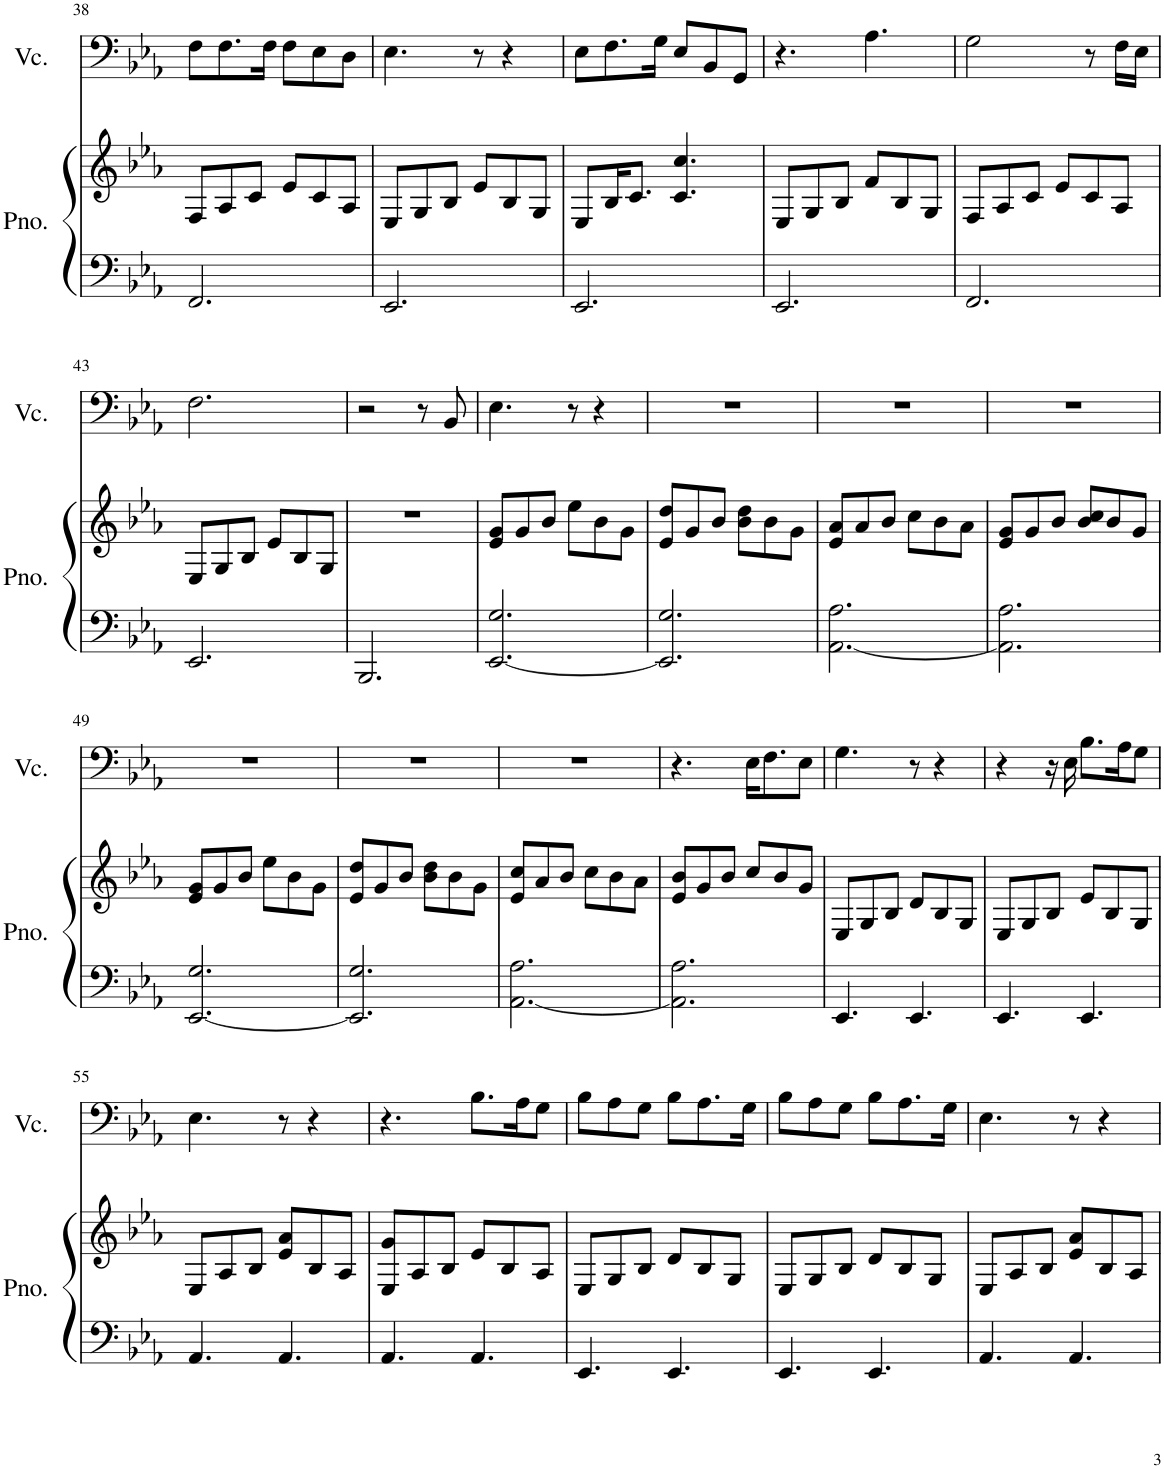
**kern	**kern	**kern
*part2	*part2	*part1
*staff3	*staff2	*staff1
*I"Piano	*	*I"Violoncello
*I'Pno.	*	*I'Vc.
!!LO:PB:g=z
*clefF4	*clefG2	*clefF4
*k[b-e-a-]	*k[b-e-a-]	*k[b-e-a-]
*M6/8	*M6/8	*M6/8
=38	=38	=38
2.FF/	8F/L	8F\L
.	8A-/	8.F\
.	8c/J	.
.	.	16F\Jk
.	8e-/L	8F\L
.	8c/	8E-\
.	8A-/J	8D\J
=39	=39	=39
2.EE-/	8E-/L	4.E-\
.	8G/	.
.	8B-/J	.
.	8e-/L	8r
.	8B-/	4r
.	8G/J	.
=40	=40	=40
2.EE-/	8E-/L	8E-\L
.	16B-/K	8.F\
.	8.c/J	.
.	.	16G\Jk
.	4.c/ 4.cc/	8E-/L
.	.	8BB-/
.	.	8GG/J
=41	=41	=41
2.EE-/	8E-/L	4.r
.	8G/	.
.	8B-/J	.
.	8f/L	4.A-\
.	8B-/	.
.	8G/J	.
=42	=42	=42
2.FF/	8F/L	2G\
.	8A-/	.
.	8c/J	.
.	8e-/L	.
.	8c/	8r
.	8A-/J	16F\LL
.	.	16E-\JJ
!!LO:LB:g=z
=43	=43	=43
2.EE-/	8E-/L	2.F\
.	8G/	.
.	8B-/J	.
.	8e-/L	.
.	8B-/	.
.	8G/J	.
=44	=44	=44
2.BBB-/	2.r	2r
.	.	8r
.	.	8BB-/
=45	=45	=45
[2.EE-/ 2.G/	8e-/ 8g/L	4.E-\
.	8g/	.
.	8b-/J	.
.	8ee-\L	8r
.	8b-\	4r
.	8g\J	.
=46	=46	=46
2.EE-/] 2.G/	8e-/ 8dd/L	2.r
.	8g/	.
.	8b-/J	.
.	8b-\ 8dd\L	.
.	8b-\	.
.	8g\J	.
=47	=47	=47
[2.AA-\ 2.A-\	8e-/ 8a-/L	2.r
.	8a-/	.
.	8b-/J	.
.	8cc\L	.
.	8b-\	.
.	8a-\J	.
=48	=48	=48
2.AA-\] 2.A-\	8e-/ 8g/L	2.r
.	8g/	.
.	8b-/J	.
.	8b-/ 8cc/L	.
.	8b-/	.
.	8g/J	.
!!LO:LB:g=z
=49	=49	=49
[2.EE-/ 2.G/	8e-/ 8g/L	2.r
.	8g/	.
.	8b-/J	.
.	8ee-\L	.
.	8b-\	.
.	8g\J	.
=50	=50	=50
2.EE-/] 2.G/	8e-/ 8dd/L	2.r
.	8g/	.
.	8b-/J	.
.	8b-\ 8dd\L	.
.	8b-\	.
.	8g\J	.
=51	=51	=51
[2.AA-\ 2.A-\	8e-/ 8cc/L	2.r
.	8a-/	.
.	8b-/J	.
.	8cc\L	.
.	8b-\	.
.	8a-\J	.
=52	=52	=52
2.AA-\] 2.A-\	8e-/ 8b-/L	4.r
.	8g/	.
.	8b-/J	.
.	8cc/L	16E-\KL
.	.	8.F\
.	8b-/	.
.	8g/J	8E-\J
=53	=53	=53
4.EE-/	8E-/L	4.G\
.	8G/	.
.	8B-/J	.
4.EE-/	8d/L	8r
.	8B-/	4r
.	8G/J	.
=54	=54	=54
4.EE-/	8E-/L	4r
.	8G/	.
.	8B-/J	16r
.	.	16E-\
4.EE-/	8e-/L	8.B-\L
.	8B-/	.
.	.	16A-\K
.	8G/J	8G\J
!!LO:LB:g=z
=55	=55	=55
4.AA-/	8E-/L	4.E-\
.	8A-/	.
.	8B-/J	.
4.AA-/	8e-/ 8a-/L	8r
.	8B-/	4r
.	8A-/J	.
=56	=56	=56
4.AA-/	8E-/ 8g/L	4.r
.	8A-/	.
.	8B-/J	.
4.AA-/	8e-/L	8.B-\L
.	8B-/	.
.	.	16A-\K
.	8A-/J	8G\J
=57	=57	=57
4.EE-/	8E-/L	8B-\L
.	8G/	8A-\
.	8B-/J	8G\J
4.EE-/	8d/L	8B-\L
.	8B-/	8.A-\
.	8G/J	.
.	.	16G\Jk
=58	=58	=58
4.EE-/	8E-/L	8B-\L
.	8G/	8A-\
.	8B-/J	8G\J
4.EE-/	8d/L	8B-\L
.	8B-/	8.A-\
.	8G/J	.
.	.	16G\Jk
=59	=59	=59
4.AA-/	8E-/L	4.E-\
.	8A-/	.
.	8B-/J	.
4.AA-/	8e-/ 8a-/L	8r
.	8B-/	4r
.	8A-/J	.
=	=	=
*-	*-	*-
